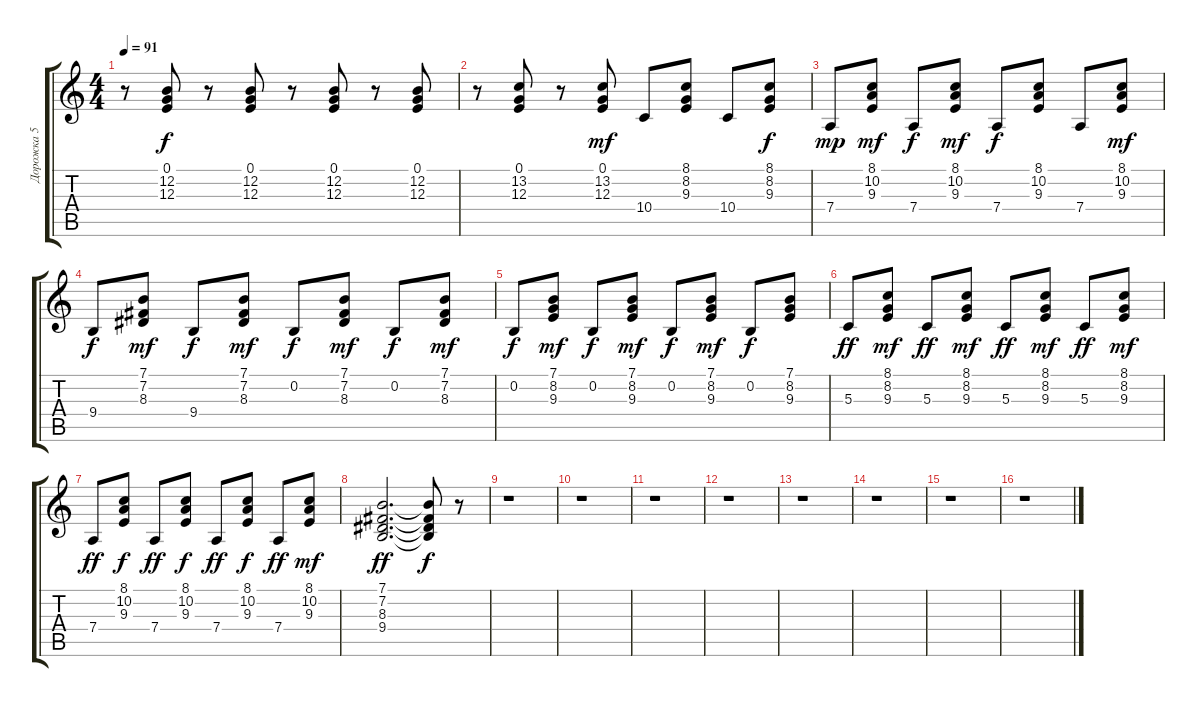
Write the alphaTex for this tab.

\track ("Дорожка 5" "Дорожка 5") {instrument pizzicatostrings}
\staff {score tabs}
\tuning (E4 B3 G3 D3 A2 E2) {hide}
\ts (4 4)
\tempo 91
\clef g2
\ks c
r.8{dy ff} (0.1 12.2 12.3).8{dy f} r.8 (0.1 12.2 12.3).8 r.8 (0.1 12.2 12.3).8 r.8 (0.1 12.2 12.3).8 |
r.8 (0.1 13.2 12.3).8 r.8 (0.1 13.2 12.3).8{dy mf} 10.4.8 (8.1 8.2 9.3).8 10.4.8 (8.1 8.2 9.3).8{dy f} |
7.4.8{dy mp} (8.1 10.2 9.3).8{dy mf} 7.4.8{dy f} (8.1 10.2 9.3).8{dy mf} 7.4.8{dy f} (8.1 10.2 9.3).8 7.4.8 (8.1 10.2 9.3).8{dy mf} |
9.4.8{dy f} (7.1 7.2 8.3).8{dy mf} 9.4.8{dy f} (7.1 7.2 8.3).8{dy mf} 0.2.8{dy f} (7.1 7.2 8.3).8{dy mf} 0.2.8{dy f} (7.1 7.2 8.3).8{dy mf} |
0.2.8{dy f} (7.1 8.2 9.3).8{dy mf} 0.2.8{dy f} (7.1 8.2 9.3).8{dy mf} 0.2.8{dy f} (7.1 8.2 9.3).8{dy mf} 0.2.8{dy f} (7.1 8.2 9.3).8 |
5.3.8{dy ff} (8.1 8.2 9.3).8{dy mf} 5.3.8{dy ff} (8.1 8.2 9.3).8{dy mf} 5.3.8{dy ff} (8.1 8.2 9.3).8{dy mf} 5.3.8{dy ff} (8.1 8.2 9.3).8{dy mf} |
7.4.8{dy ff} (8.1 10.2 9.3).8{dy f} 7.4.8{dy ff} (8.1 10.2 9.3).8{dy f} 7.4.8{dy ff} (8.1 10.2 9.3).8{dy f} 7.4.8{dy ff} (8.1 10.2 9.3).8{dy mf} |
(7.1 7.2 8.3 9.4).2{d dy ff} (7.1{t} 7.2{t} 8.3{t} 9.4{t}).8{dy f} r.8 |
r.1 |
r.1 |
r.1 |
r.1 |
r.1 |
r.1 |
r.1 |
r.1
